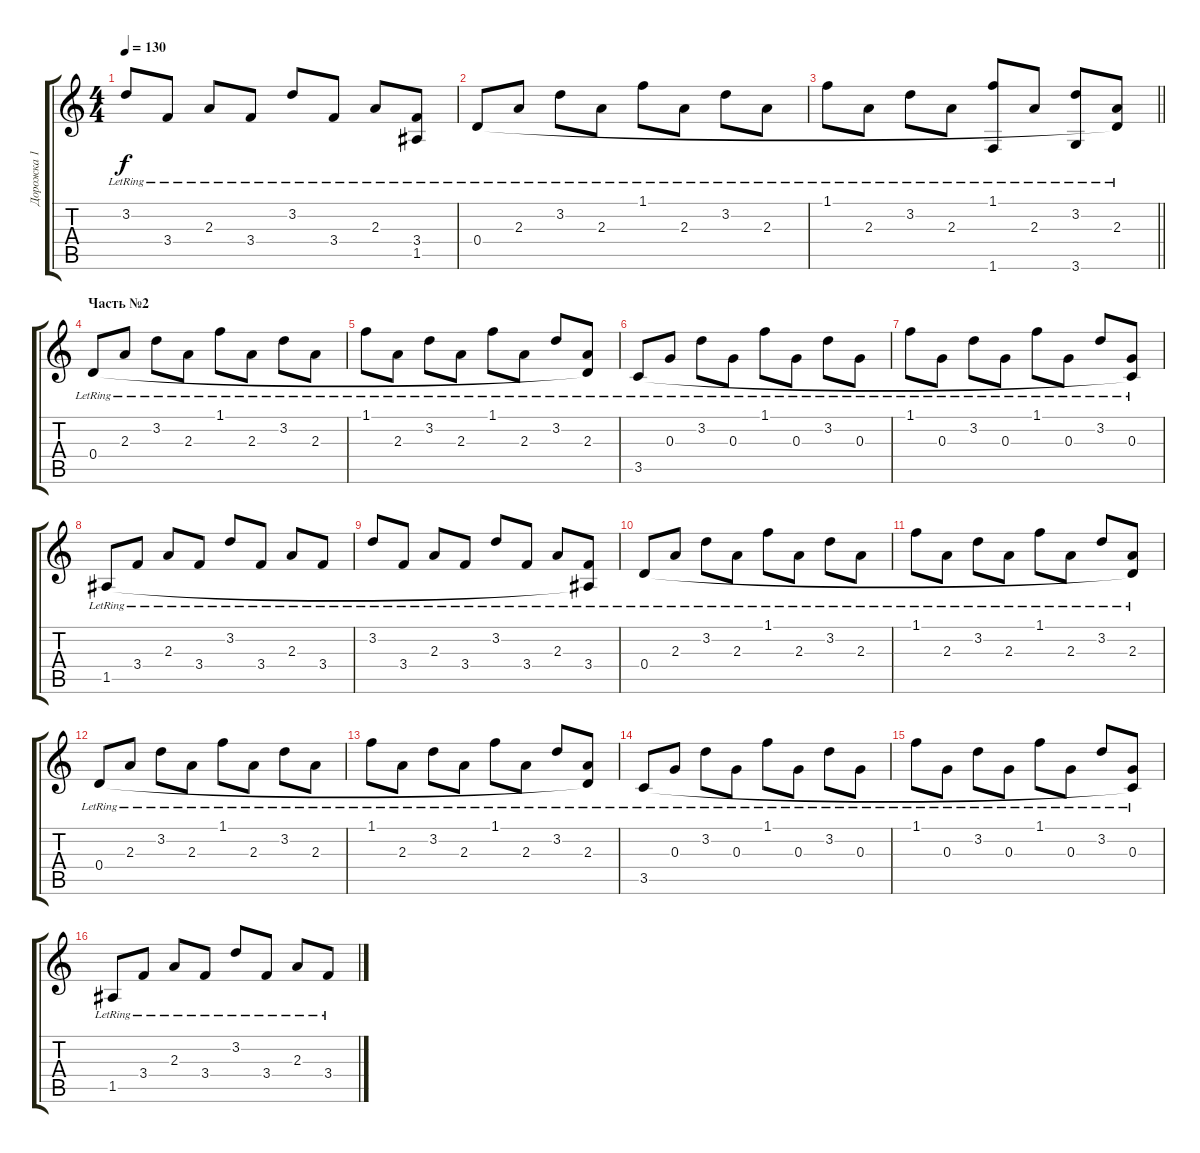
\track ("Дорожка 1" "Дорожка 1") {instrument acousticguitarsteel}
\staff {score tabs}
\tuning (E4 B3 G3 D3 A2 E2) {hide}
\ts (4 4)
\tempo 130
\clef g2
\ks c
3.2{lr}.8{dy f} 3.4{lr}.8 2.3{lr}.8 3.4{lr}.8 3.2{lr}.8 3.4{lr}.8 2.3{lr}.8 (3.4{lr} 1.5{t}).8 |
0.4{lr}.8 2.3{lr}.8 3.2{lr}.8 2.3{lr}.8 1.1{lr}.8 2.3{lr}.8 3.2{lr}.8 2.3{lr}.8 |
\barLineRight lightlight
1.1{lr}.8 2.3{lr}.8 3.2{lr}.8 2.3{lr}.8 (1.1{lr} 1.6).8 2.3{lr}.8 (3.2{lr} 3.6).8 (2.3{lr} 0.4{t}).8 |
\section ("" "Часть №2")
0.4{lr}.8 2.3{lr}.8 3.2{lr}.8 2.3{lr}.8 1.1{lr}.8 2.3{lr}.8 3.2{lr}.8 2.3{lr}.8 |
1.1{lr}.8 2.3{lr}.8 3.2{lr}.8 2.3{lr}.8 1.1{lr}.8 2.3{lr}.8 3.2{lr}.8 (2.3{lr} 0.4{t}).8 |
3.5{lr}.8 0.3{lr}.8 3.2{lr}.8 0.3{lr}.8 1.1{lr}.8 0.3{lr}.8 3.2{lr}.8 0.3{lr}.8 |
1.1{lr}.8 0.3{lr}.8 3.2{lr}.8 0.3{lr}.8 1.1{lr}.8 0.3{lr}.8 3.2{lr}.8 (0.3{lr} 3.5{t}).8 |
1.5{lr}.8 3.4{lr}.8 2.3{lr}.8 3.4{lr}.8 3.2{lr}.8 3.4{lr}.8 2.3{lr}.8 3.4{lr}.8 |
3.2{lr}.8 3.4{lr}.8 2.3{lr}.8 3.4{lr}.8 3.2{lr}.8 3.4{lr}.8 2.3{lr}.8 (3.4{lr} 1.5{t}).8 |
0.4{lr}.8 2.3{lr}.8 3.2{lr}.8 2.3{lr}.8 1.1{lr}.8 2.3{lr}.8 3.2{lr}.8 2.3{lr}.8 |
1.1{lr}.8 2.3{lr}.8 3.2{lr}.8 2.3{lr}.8 1.1{lr}.8 2.3{lr}.8 3.2{lr}.8 (2.3{lr} 0.4{t}).8 |
0.4{lr}.8 2.3{lr}.8 3.2{lr}.8 2.3{lr}.8 1.1{lr}.8 2.3{lr}.8 3.2{lr}.8 2.3{lr}.8 |
1.1{lr}.8 2.3{lr}.8 3.2{lr}.8 2.3{lr}.8 1.1{lr}.8 2.3{lr}.8 3.2{lr}.8 (2.3{lr} 0.4{t}).8 |
3.5{lr}.8 0.3{lr}.8 3.2{lr}.8 0.3{lr}.8 1.1{lr}.8 0.3{lr}.8 3.2{lr}.8 0.3{lr}.8 |
1.1{lr}.8 0.3{lr}.8 3.2{lr}.8 0.3{lr}.8 1.1{lr}.8 0.3{lr}.8 3.2{lr}.8 (0.3{lr} 3.5{t}).8 |
1.5{lr}.8 3.4{lr}.8 2.3{lr}.8 3.4{lr}.8 3.2{lr}.8 3.4{lr}.8 2.3{lr}.8 3.4{lr}.8
